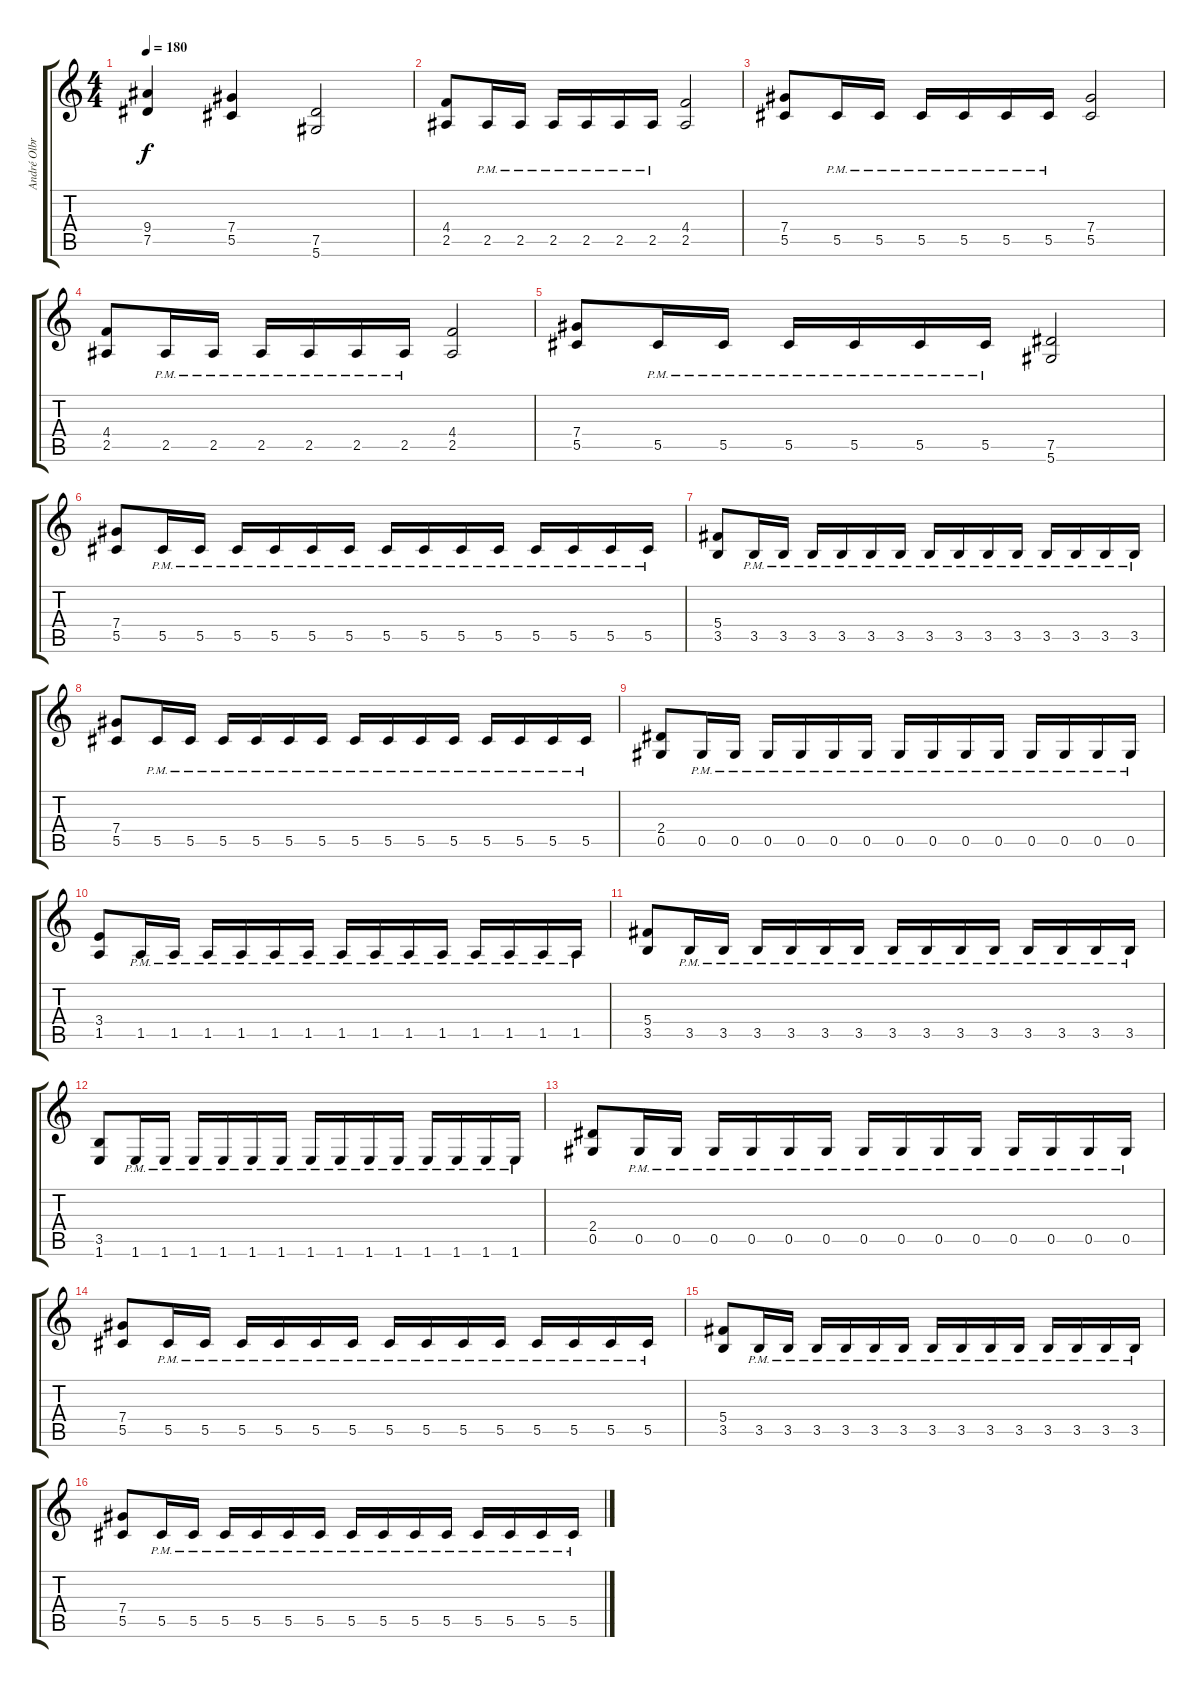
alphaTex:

\track ("André Olbrich" "André Olbr") {instrument distortionguitar}
\staff {score tabs}
\tuning (Eb4 Bb3 Gb3 Db3 Ab2 Eb2) {hide}
\ts (4 4)
\tempo 180
\clef g2
\ks c
(9.4 7.5).4{dy f} (7.4 5.5).4 (7.5 5.6).2 |
(4.4 2.5).8 2.5{pm}.16 2.5{pm}.16 2.5{pm}.16 2.5{pm}.16 2.5{pm}.16 2.5{pm}.16 (4.4 2.5).2 |
(7.4 5.5).8 5.5{pm}.16 5.5{pm}.16 5.5{pm}.16 5.5{pm}.16 5.5{pm}.16 5.5{pm}.16 (7.4 5.5).2 |
(4.4 2.5).8 2.5{pm}.16 2.5{pm}.16 2.5{pm}.16 2.5{pm}.16 2.5{pm}.16 2.5{pm}.16 (4.4 2.5).2 |
(7.4 5.5).8 5.5{pm}.16 5.5{pm}.16 5.5{pm}.16 5.5{pm}.16 5.5{pm}.16 5.5{pm}.16 (7.5 5.6).2 |
(7.4 5.5).8 5.5{pm}.16 5.5{pm}.16 5.5{pm}.16 5.5{pm}.16 5.5{pm}.16 5.5{pm}.16 5.5{pm}.16 5.5{pm}.16 5.5{pm}.16 5.5{pm}.16 5.5{pm}.16 5.5{pm}.16 5.5{pm}.16 5.5{pm}.16 |
(5.4 3.5).8 3.5{pm}.16 3.5{pm}.16 3.5{pm}.16 3.5{pm}.16 3.5{pm}.16 3.5{pm}.16 3.5{pm}.16 3.5{pm}.16 3.5{pm}.16 3.5{pm}.16 3.5{pm}.16 3.5{pm}.16 3.5{pm}.16 3.5{pm}.16 |
(7.4 5.5).8 5.5{pm}.16 5.5{pm}.16 5.5{pm}.16 5.5{pm}.16 5.5{pm}.16 5.5{pm}.16 5.5{pm}.16 5.5{pm}.16 5.5{pm}.16 5.5{pm}.16 5.5{pm}.16 5.5{pm}.16 5.5{pm}.16 5.5{pm}.16 |
(2.4 0.5).8 0.5{pm}.16 0.5{pm}.16 0.5{pm}.16 0.5{pm}.16 0.5{pm}.16 0.5{pm}.16 0.5{pm}.16 0.5{pm}.16 0.5{pm}.16 0.5{pm}.16 0.5{pm}.16 0.5{pm}.16 0.5{pm}.16 0.5{pm}.16 |
(3.4 1.5).8 1.5{pm}.16 1.5{pm}.16 1.5{pm}.16 1.5{pm}.16 1.5{pm}.16 1.5{pm}.16 1.5{pm}.16 1.5{pm}.16 1.5{pm}.16 1.5{pm}.16 1.5{pm}.16 1.5{pm}.16 1.5{pm}.16 1.5{pm}.16 |
(5.4 3.5).8 3.5{pm}.16 3.5{pm}.16 3.5{pm}.16 3.5{pm}.16 3.5{pm}.16 3.5{pm}.16 3.5{pm}.16 3.5{pm}.16 3.5{pm}.16 3.5{pm}.16 3.5{pm}.16 3.5{pm}.16 3.5{pm}.16 3.5{pm}.16 |
(3.5 1.6).8 1.6{pm}.16 1.6{pm}.16 1.6{pm}.16 1.6{pm}.16 1.6{pm}.16 1.6{pm}.16 1.6{pm}.16 1.6{pm}.16 1.6{pm}.16 1.6{pm}.16 1.6{pm}.16 1.6{pm}.16 1.6{pm}.16 1.6{pm}.16 |
(2.4 0.5).8 0.5{pm}.16 0.5{pm}.16 0.5{pm}.16 0.5{pm}.16 0.5{pm}.16 0.5{pm}.16 0.5{pm}.16 0.5{pm}.16 0.5{pm}.16 0.5{pm}.16 0.5{pm}.16 0.5{pm}.16 0.5{pm}.16 0.5{pm}.16 |
(7.4 5.5).8 5.5{pm}.16 5.5{pm}.16 5.5{pm}.16 5.5{pm}.16 5.5{pm}.16 5.5{pm}.16 5.5{pm}.16 5.5{pm}.16 5.5{pm}.16 5.5{pm}.16 5.5{pm}.16 5.5{pm}.16 5.5{pm}.16 5.5{pm}.16 |
(5.4 3.5).8 3.5{pm}.16 3.5{pm}.16 3.5{pm}.16 3.5{pm}.16 3.5{pm}.16 3.5{pm}.16 3.5{pm}.16 3.5{pm}.16 3.5{pm}.16 3.5{pm}.16 3.5{pm}.16 3.5{pm}.16 3.5{pm}.16 3.5{pm}.16 |
(7.4 5.5).8 5.5{pm}.16 5.5{pm}.16 5.5{pm}.16 5.5{pm}.16 5.5{pm}.16 5.5{pm}.16 5.5{pm}.16 5.5{pm}.16 5.5{pm}.16 5.5{pm}.16 5.5{pm}.16 5.5{pm}.16 5.5{pm}.16 5.5{pm}.16
